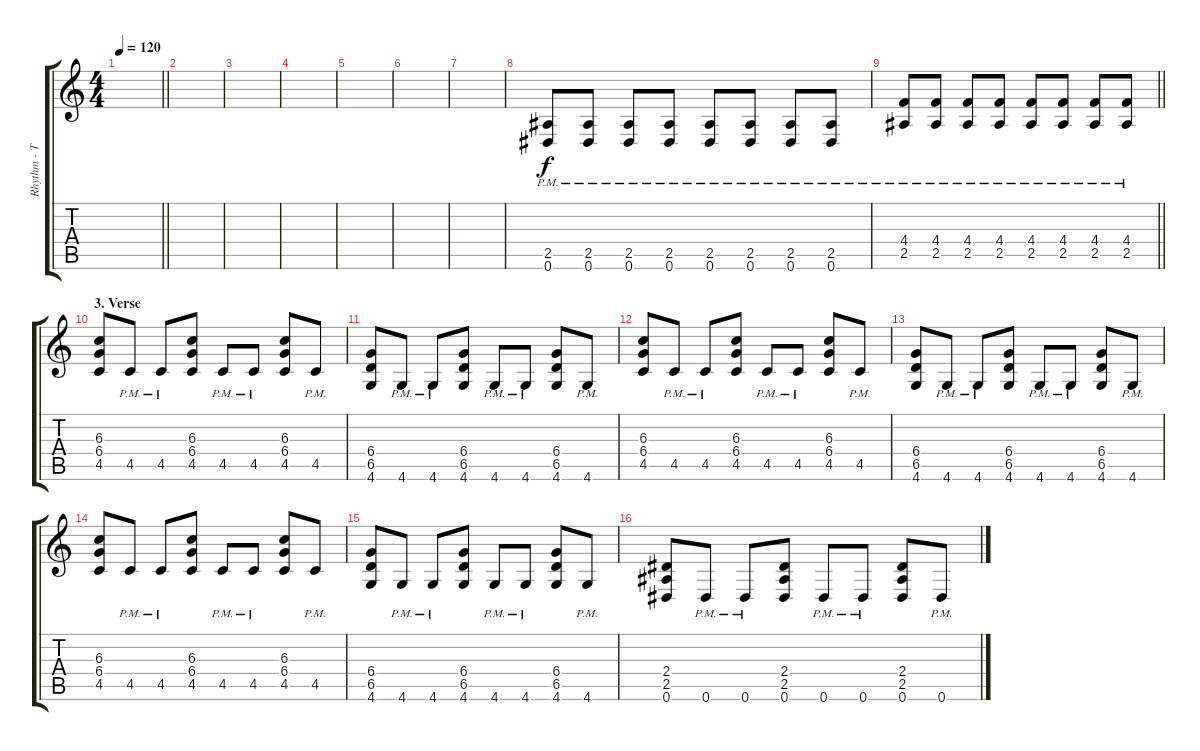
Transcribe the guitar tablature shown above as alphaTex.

\track ("Rhythm - Thomas Herrmann" "Rhythm - T") {instrument distortionguitar}
\staff {score tabs}
\tuning (Eb4 Bb3 Gb3 Db3 Ab2 Eb2) {hide}
\ts (4 4)
\tempo 120
\clef g2
\barLineRight lightlight
\ks c
|
|
|
|
|
|
|
(2.5{pm} 0.6{pm}).8 (2.5{pm} 0.6{pm}).8 (2.5{pm} 0.6{pm}).8 (2.5{pm} 0.6{pm}).8 (2.5{pm} 0.6{pm}).8 (2.5{pm} 0.6{pm}).8 (2.5{pm} 0.6{pm}).8 (2.5{pm} 0.6{pm}).8 |
\barLineRight lightlight
(4.4{pm} 2.5{pm}).8 (4.4{pm} 2.5{pm}).8 (4.4{pm} 2.5{pm}).8 (4.4{pm} 2.5{pm}).8 (4.4{pm} 2.5{pm}).8 (4.4{pm} 2.5{pm}).8 (4.4{pm} 2.5{pm}).8 (4.4{pm} 2.5{pm}).8 |
\section ("" "3. Verse")
(6.3 6.4 4.5).8 4.5{pm}.8 4.5{pm}.8 (6.3 6.4 4.5).8 4.5{pm}.8 4.5{pm}.8 (6.3 6.4 4.5).8 4.5{pm}.8 |
(6.4 6.5 4.6).8 4.6{pm}.8 4.6{pm}.8 (6.4 6.5 4.6).8 4.6{pm}.8 4.6{pm}.8 (6.4 6.5 4.6).8 4.6{pm}.8 |
(6.3 6.4 4.5).8 4.5{pm}.8 4.5{pm}.8 (6.3 6.4 4.5).8 4.5{pm}.8 4.5{pm}.8 (6.3 6.4 4.5).8 4.5{pm}.8 |
(6.4 6.5 4.6).8 4.6{pm}.8 4.6{pm}.8 (6.4 6.5 4.6).8 4.6{pm}.8 4.6{pm}.8 (6.4 6.5 4.6).8 4.6{pm}.8 |
(6.3 6.4 4.5).8 4.5{pm}.8 4.5{pm}.8 (6.3 6.4 4.5).8 4.5{pm}.8 4.5{pm}.8 (6.3 6.4 4.5).8 4.5{pm}.8 |
(6.4 6.5 4.6).8 4.6{pm}.8 4.6{pm}.8 (6.4 6.5 4.6).8 4.6{pm}.8 4.6{pm}.8 (6.4 6.5 4.6).8 4.6{pm}.8 |
(2.4 2.5 0.6).8 0.6{pm}.8 0.6{pm}.8 (2.4 2.5 0.6).8 0.6{pm}.8 0.6{pm}.8 (2.4 2.5 0.6).8 0.6{pm}.8
